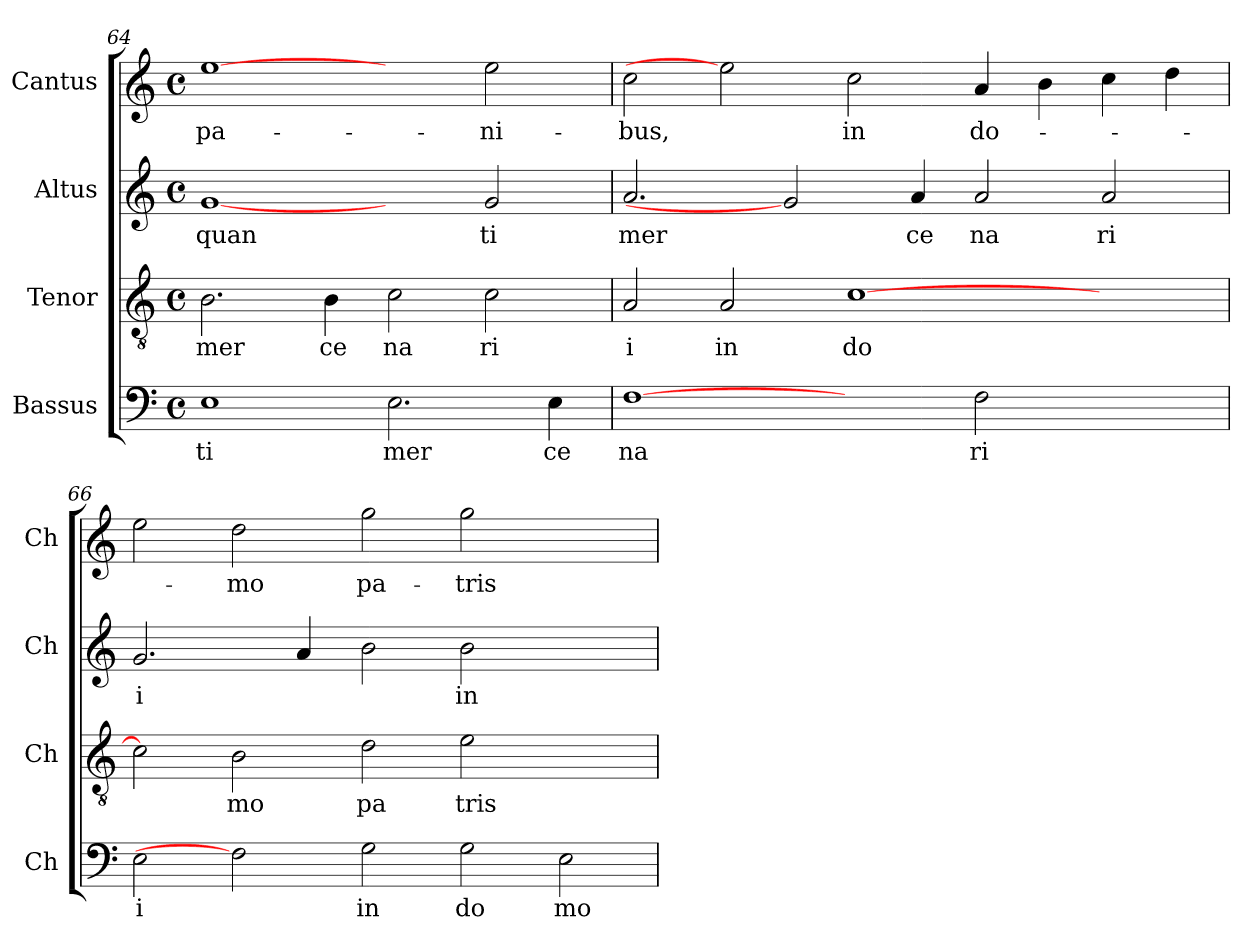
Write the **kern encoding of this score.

**kern	**text	**kern	**text	**kern	**text	**kern	**text
*part4	*part4	*part3	*part3	*part2	*part2	*part1	*part1
*staff4	*staff4	*staff3	*staff3	*staff2	*staff2	*staff1	*staff1
*I"Bassus	*	*I"Tenor	*	*I"Altus	*	*I"Cantus	*
*I'Ch	*	*I'Ch	*	*I'Ch	*	*I'Ch	*
*clefF4	*	*clefGv2	*	*clefG2	*	*clefG2	*
*	*	*	*	*k[]	*	*	*
*	*	*	*	*C:	*	*	*
*M4/4	*	*M4/4	*	*M4/4	*	*M4/4	*
*met(c)	*	*met(c)	*	*met(c)	*	*met(c)	*
=64	=64	=64	=64	=64	=64	=64	=64
!	!LO:LY:b:cj	!	!LO:LY:b:cj	!	!LO:LY:b:cj	!	!LO:LY:b:cj
1E	ti	2.B\	mer	[1g	quan	[1ee	pa-
!	!	!	!LO:LY:b:cj	!	!	!	!
.	.	4B\	ce	.	.	.	.
!	!LO:LY:b:cj	!	!LO:LY:b:cj	!	!	!	!
2.E\	mer	2c\	na	2ryy	.	2ryy	.
!	!	!	!LO:LY:b:cj	!	!LO:LY:b:cj	!	!LO:LY:b:cj
.	.	2c\	ri	2g/	ti	2ee\	-ni-
!	!LO:LY:b:cj	!	!	!	!	!	!
4E\	ce	.	.	.	.	.	.
=65	=65	=65	=65	=65	=65	=65	=65
!	!LO:LY:b:cj	!	!LO:LY:b:cj	!	!LO:LY:b:cj	!	!LO:LY:b:cj
[1F	na	2A/	i	2.a/	mer	2cc\	-bus,
!	!	!	!LO:LY:b:cj	!	!	!	!
.	.	2A/	in	.	.	2ee]	.
.	.	.	.	2g]	.	.	.
!	!	!	!LO:LY:b:cj	!	!	!	!LO:LY:b:cj
2ryy	.	[>1c	do	.	.	2cc\	in
!	!	!	!	!	!LO:LY:b:cj	!	!
.	.	.	.	4a/	ce	.	.
!	!LO:LY:b:cj	!	!	!	!LO:LY:b:cj	!	!LO:LY:b:cj
2F\	ri	.	.	2a/	na	4a/	do-
.	.	.	.	.	.	4b\	.
!	!	!	!	!	!LO:LY:b:cj	!	!
2ryy	.	2ryy	.	2a/	ri	4cc\	.
.	.	.	.	.	.	4dd\	.
=66	=66	=66	=66	=66	=66	=66	=66
!	!LO:LY:b:cj	!	!	!	!LO:LY:b:rj	!	!
2E\	i	2c\]	.	2.g/	i	2ee\	.
!	!	!	!LO:LY:b:cj	!	!	!	!LO:LY:b:cj
2F]	.	2B\	mo	.	.	2dd\	-mo
.	.	.	.	4a/	.	.	.
!	!LO:LY:b:cj	!	!LO:LY:b:cj	!	!	!	!LO:LY:b:cj
2G\	in	2d\	pa	2b\	.	2gg\	pa-
!	!LO:LY:b:cj	!	!LO:LY:b:cj	!	!LO:LY:b:cj	!	!LO:LY:b:cj
2G\	do	2e\	tris	2b\	in	2gg\	-tris
!	!LO:LY:b:cj	!	!	!	!	!	!
2E\	mo	2ryy	.	2ryy	.	2ryy	.
=	=	=	=	=	=	=	=
*-	*-	*-	*-	*-	*-	*-	*-
